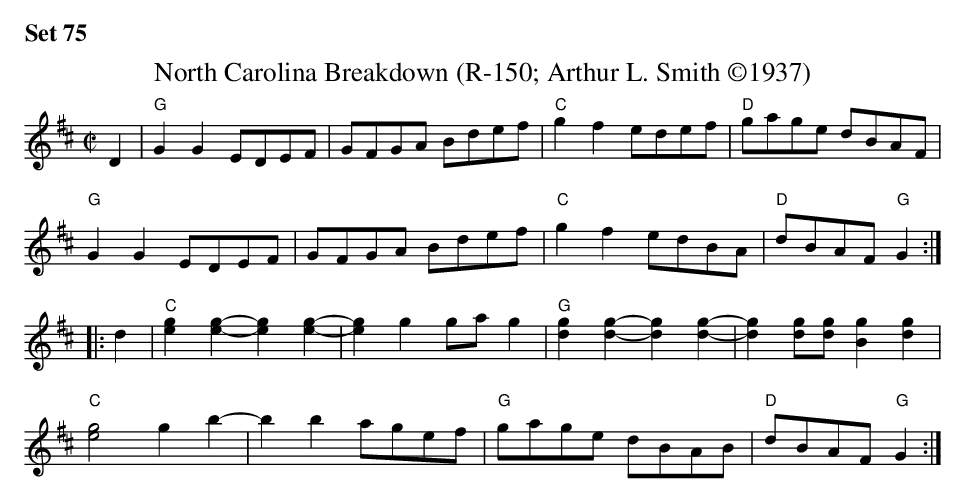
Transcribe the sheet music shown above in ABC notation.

X:1
T: North Carolina Breakdown (R-150; Arthur L. Smith \2511937)
M: C|
K: D
D2| \
"G"G2G2 EDEF| GFGA Bdef| "C"g2f2 edef| "D"gage dBAF|
"G"G2G2 EDEF| GFGA Bdef| "C"g2f2 edBA| "D"dBAF "G"G2 :|
|: d2| \
"C"[e2g2][e2-g2-] [e2g2][e2-g2-]| [e2g2]g2 gag2| \
   "G"[d2g2][d2-g2-] [d2g2][d2-g2-]| [d2g2][dg][dg] [B2g2][d2g2]|
"C"[e4g4] g2b2-| b2b2 agef| "G"gage dBAB| "D"dBAF "G"G2 :|
